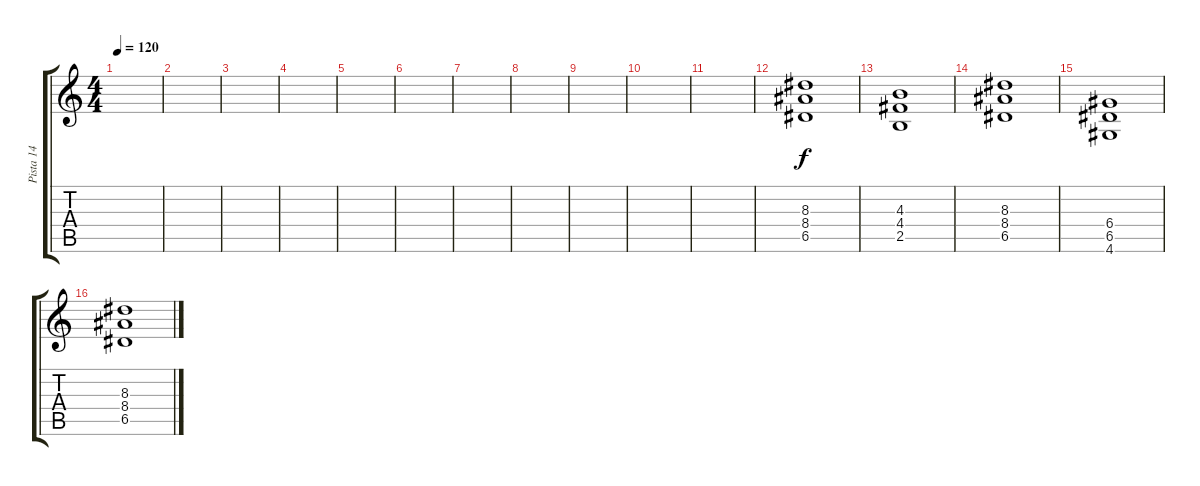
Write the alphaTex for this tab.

\track ("Pista 14" "Pista 14") {instrument distortionguitar}
\staff {score tabs}
\tuning (E4 B3 G3 D3 A2 E2) {hide}
\ts (4 4)
\tempo 120
\clef g2
\ks c
|
|
|
|
|
|
|
|
|
|
|
(8.3 8.4 6.5).1 |
(4.3 4.4 2.5).1 |
(8.3 8.4 6.5).1 |
(6.4 6.5 4.6).1 |
(8.3 8.4 6.5).1
